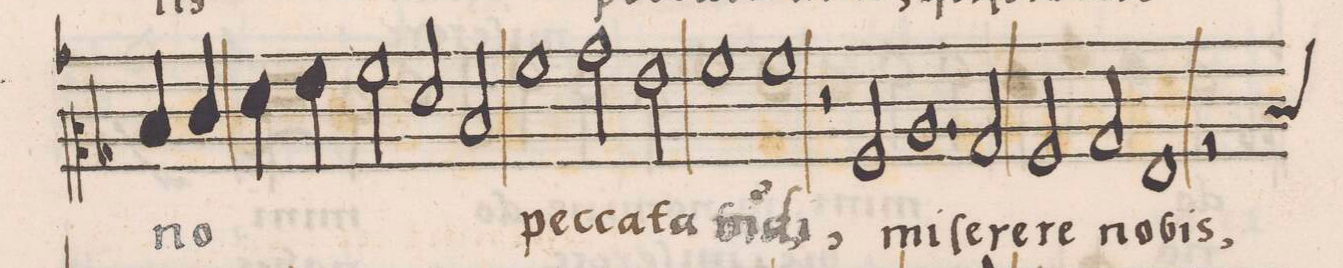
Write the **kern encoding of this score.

**kern	**text
*I"ALTVS	*
*clefC2	*
*k[b-]	*
*met(C|)	*
*M2/1	*
4d/	no
4e/	.
=21-	=21-
4f\	.
4g\	.
2a\	.
2f/	.
2d/	.
=22-	=22-
1a	pec-
2b-\	-ca-
2g\	-ta
=23-	=23-
1a	m(un)-
1a	-di,
=24-	=24-
2r	.
2A/	mi-
1.c	-ſe-
=25-	=25-
2B-/	-re-
2A/	-re
2B-/	no-
=26-	=26-
1G	-bis,
*custos:d	*
2r	.
*-	*-
